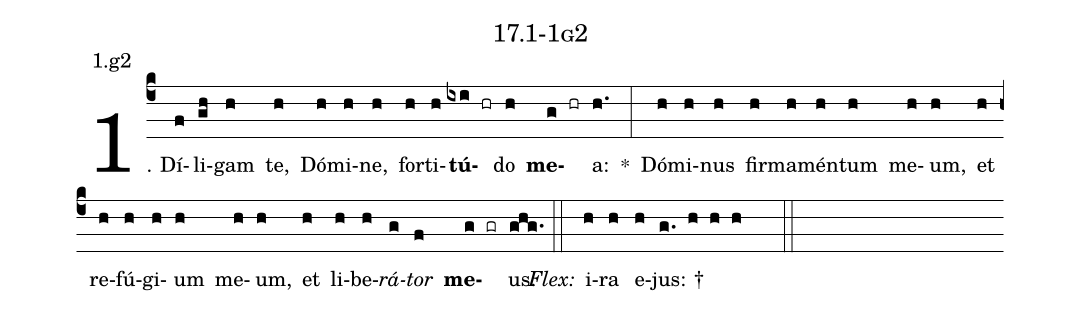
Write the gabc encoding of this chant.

name: 17.1-1g2;
annotation: 1.g2;
%%
(c4)1. Dí(f)li(gh)gam(h) te,(h) Dó(h)mi(h)ne,(h) for(h)ti(h)<b>tú</b>(ixi hr)do(h) <b>me</b>(g hr)a:(h.) *(:) Dó(h)mi(h)nus(h) fir(h)ma(h)mén(h)tum(h) me(h)um,(h) et(h) re(h)fú(h)gi(h)um(h) me(h)um,(h) et(h) li(h)be(h)<i>rá</i>(g)<i>tor</i>(f) <b>me</b>(g gr)us.(ghg.) (::)
<i>Flex:</i>()  i(h)ra(h) e(h)jus: †(g. h h h  ::)
